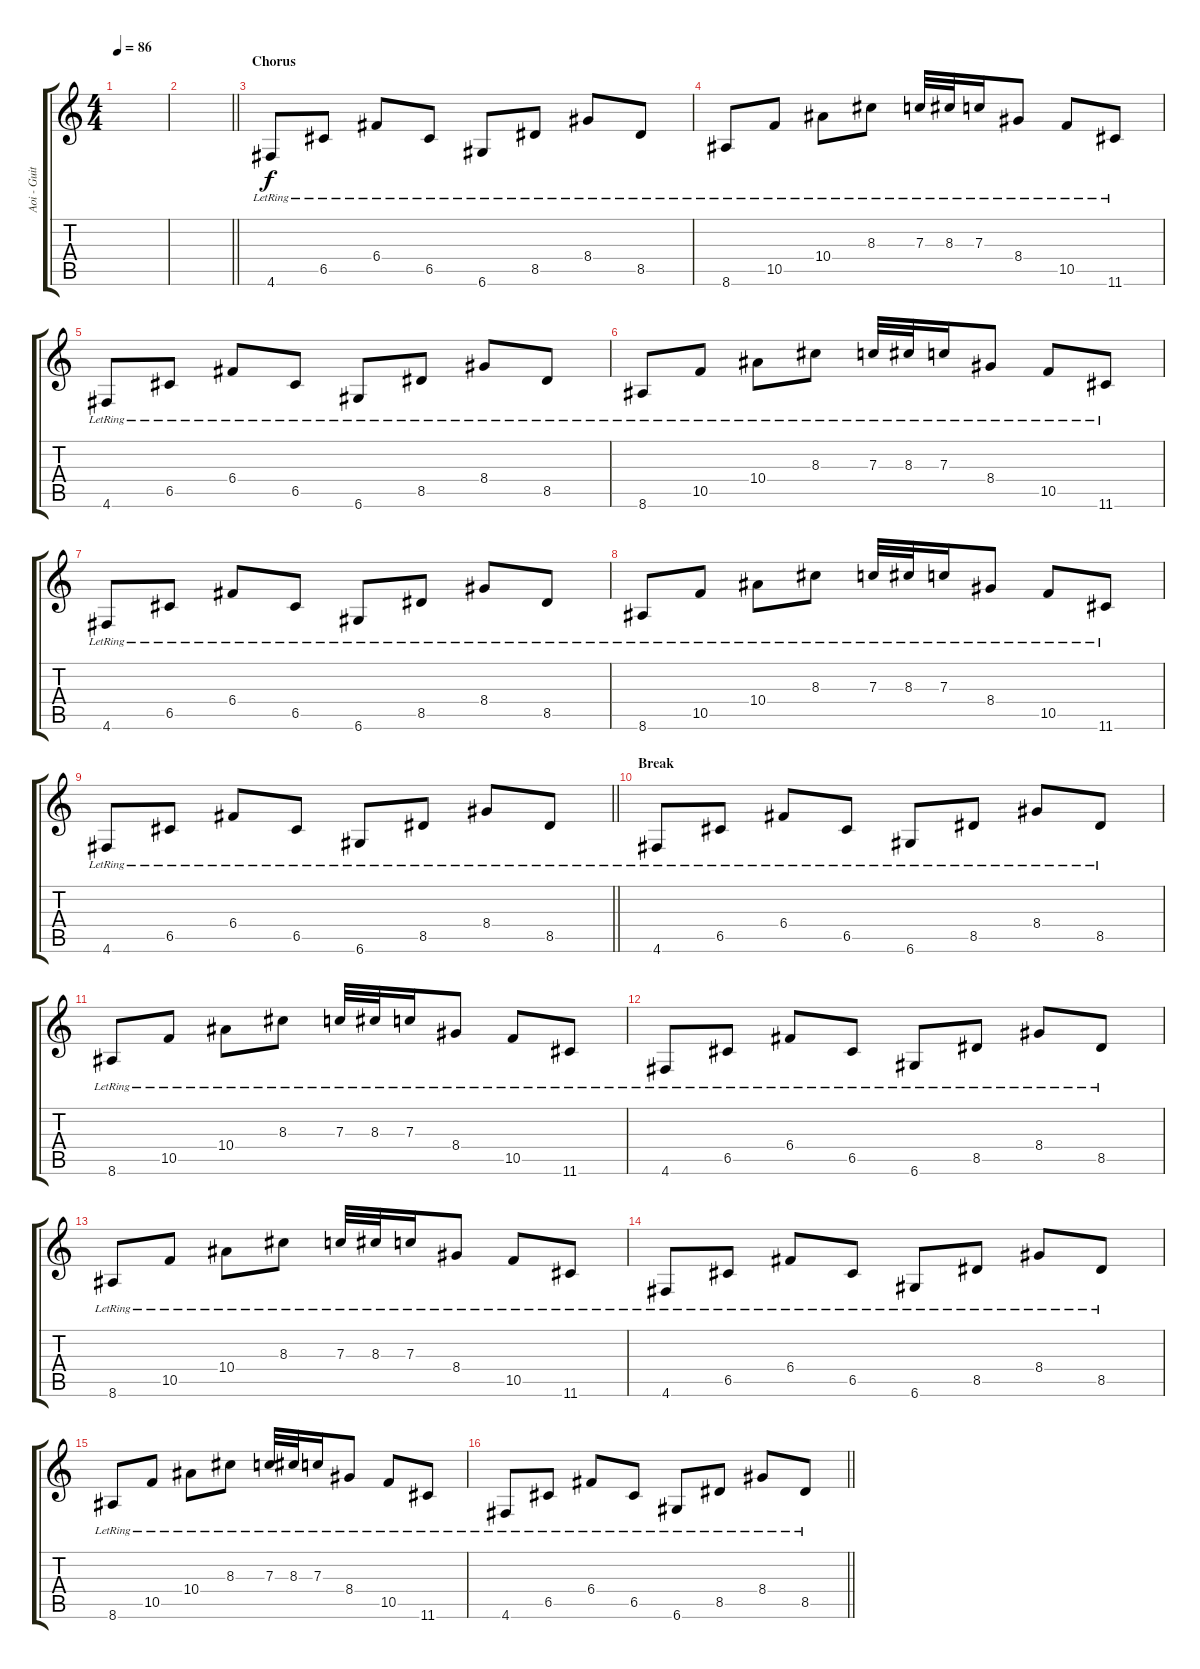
\track ("Aoi - Guitar 3" "Aoi - Guit") {instrument electricguitarjazz}
\staff {score tabs}
\tuning (D4 A3 F3 C3 G2 D2) {hide}
\ts (4 4)
\tempo 86
\clef g2
\ks c
|
\barLineRight lightlight
|
\section ("" "Chorus")
4.6{lr}.8 6.5{lr}.8 6.4{lr}.8 6.5{lr}.8 6.6{lr}.8 8.5{lr}.8 8.4{lr}.8 8.5{lr}.8 |
8.6{lr}.8 10.5{lr}.8 10.4{lr}.8 8.3{lr}.8 7.3{lr}.32 8.3{lr}.32 7.3{lr}.16 8.4{lr}.8 10.5{lr}.8 11.6{lr}.8 |
4.6{lr}.8 6.5{lr}.8 6.4{lr}.8 6.5{lr}.8 6.6{lr}.8 8.5{lr}.8 8.4{lr}.8 8.5{lr}.8 |
8.6{lr}.8 10.5{lr}.8 10.4{lr}.8 8.3{lr}.8 7.3{lr}.32 8.3{lr}.32 7.3{lr}.16 8.4{lr}.8 10.5{lr}.8 11.6{lr}.8 |
4.6{lr}.8 6.5{lr}.8 6.4{lr}.8 6.5{lr}.8 6.6{lr}.8 8.5{lr}.8 8.4{lr}.8 8.5{lr}.8 |
8.6{lr}.8 10.5{lr}.8 10.4{lr}.8 8.3{lr}.8 7.3{lr}.32 8.3{lr}.32 7.3{lr}.16 8.4{lr}.8 10.5{lr}.8 11.6{lr}.8 |
\barLineRight lightlight
4.6{lr}.8 6.5{lr}.8 6.4{lr}.8 6.5{lr}.8 6.6{lr}.8 8.5{lr}.8 8.4{lr}.8 8.5{lr}.8 |
\section ("" "Break")
4.6{lr}.8 6.5{lr}.8 6.4{lr}.8 6.5{lr}.8 6.6{lr}.8 8.5{lr}.8 8.4{lr}.8 8.5{lr}.8 |
8.6{lr}.8 10.5{lr}.8 10.4{lr}.8 8.3{lr}.8 7.3{lr}.32 8.3{lr}.32 7.3{lr}.16 8.4{lr}.8 10.5{lr}.8 11.6{lr}.8 |
4.6{lr}.8 6.5{lr}.8 6.4{lr}.8 6.5{lr}.8 6.6{lr}.8 8.5{lr}.8 8.4{lr}.8 8.5{lr}.8 |
8.6{lr}.8 10.5{lr}.8 10.4{lr}.8 8.3{lr}.8 7.3{lr}.32 8.3{lr}.32 7.3{lr}.16 8.4{lr}.8 10.5{lr}.8 11.6{lr}.8 |
4.6{lr}.8 6.5{lr}.8 6.4{lr}.8 6.5{lr}.8 6.6{lr}.8 8.5{lr}.8 8.4{lr}.8 8.5{lr}.8 |
8.6{lr}.8 10.5{lr}.8 10.4{lr}.8 8.3{lr}.8 7.3{lr}.32 8.3{lr}.32 7.3{lr}.16 8.4{lr}.8 10.5{lr}.8 11.6{lr}.8 |
\barLineRight lightlight
4.6{lr}.8 6.5{lr}.8 6.4{lr}.8 6.5{lr}.8 6.6{lr}.8 8.5{lr}.8 8.4{lr}.8 8.5{lr}.8
